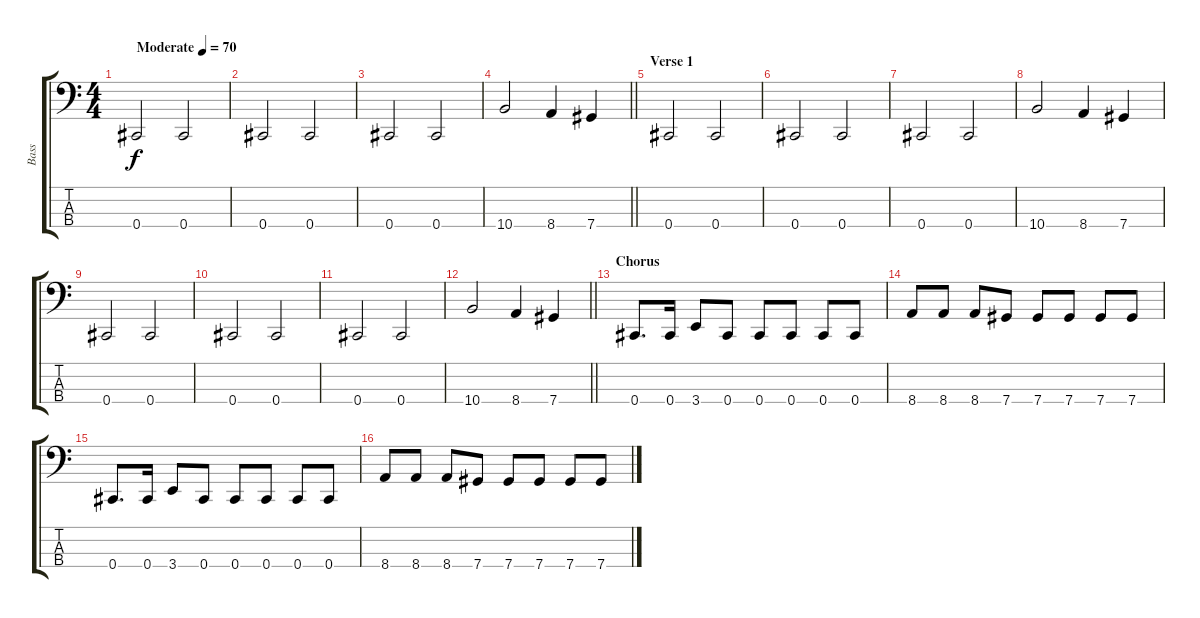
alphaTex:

\track ("Bass" "Bass") {instrument electricbasspick}
\staff {score tabs}
\tuning (Gb2 Db2 Ab1 Db1) {hide}
\ts (4 4)
\tempo (70 "Moderate")
\clef f4
\ks c
0.4.2{dy f instrument electricbasspick} 0.4.2 |
0.4.2 0.4.2 |
0.4.2 0.4.2 |
\barLineRight lightlight
10.4.2 8.4.4 7.4.4 |
\section ("" "Verse 1")
0.4.2 0.4.2 |
0.4.2 0.4.2 |
0.4.2 0.4.2 |
10.4.2 8.4.4 7.4.4 |
0.4.2 0.4.2 |
0.4.2 0.4.2 |
0.4.2 0.4.2 |
\barLineRight lightlight
10.4.2 8.4.4 7.4.4 |
\section ("" "Chorus")
0.4.8{d} 0.4.16 3.4.8 0.4.8 0.4.8 0.4.8 0.4.8 0.4.8 |
8.4.8 8.4.8 8.4.8 7.4.8 7.4.8 7.4.8 7.4.8 7.4.8 |
0.4.8{d} 0.4.16 3.4.8 0.4.8 0.4.8 0.4.8 0.4.8 0.4.8 |
8.4.8 8.4.8 8.4.8 7.4.8 7.4.8 7.4.8 7.4.8 7.4.8
